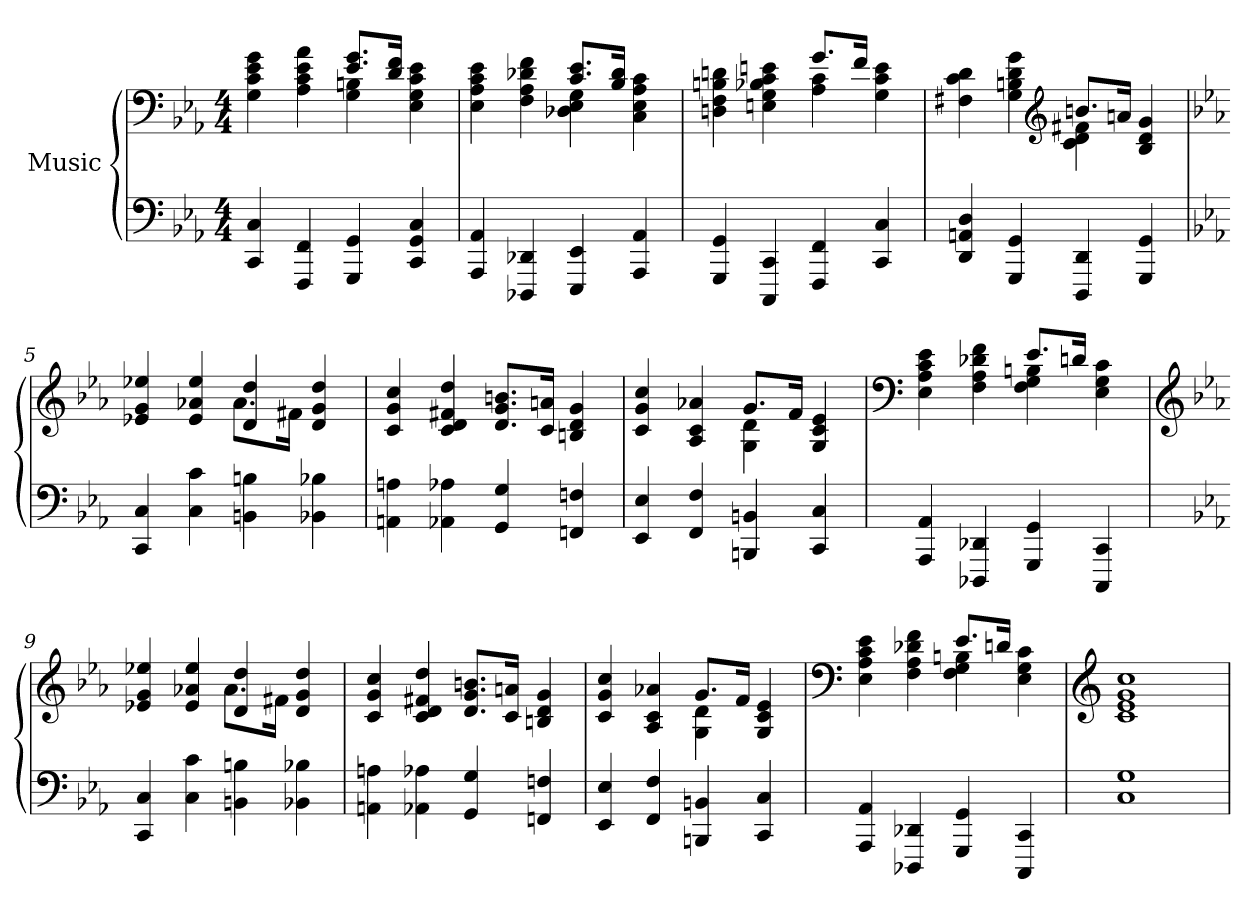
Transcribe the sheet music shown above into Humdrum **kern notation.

**kern	**kern
*part1	*part1
*staff2	*staff1
*I"Music	*
*clefF4	*clefF4
*k[b-e-a-]	*k[b-e-a-]
*M4/4	*M4/4
=1	=1
*	*^
4C/ 4CC/	4g\ 4e-\ 4c\ 4G\	2ryy
4FF/ 4FFF/	4A-\ 4a-\ 4c\ 4e-\	.
4GG/ 4GGG/	8.e-/ 8.g/L	4Bn\ 4G\
.	16f/ 16d/J	.
4CC/ 4GG/ 4C/	4E-\ 4c\ 4e-\ 4G\	4ryy
=2	=2	=2
4AA-/ 4AAA-/	4c\ 4E-\ 4A-\ 4e-\	2ryy
4DDD-X/ 4DD-X/	4A-\ 4d-X\ 4f\ 4F\	.
4EEE-/ 4EE-/	8.e-/ 8.c/L	4G\ 4D-X\ 4E-\
.	16d-/ 16B-/J	.
4AAA-/ 4AA-/	4C\ 4A-\ 4E-\ 4c\	4ryy
=3	=3	=3
4GGG/ 4GG/	4dn\ 4Bn\ 4F\ 4Dn\	2ryy
4CCC/ 4CC/	4En\ 4en\ 4G\ 4c\ 4B-X\	.
4FFF/ 4FF/	8.g/L	4c\ 4A-\
.	16f/J	.
4C/ 4CC/	4G\ 4c\ 4e\	4ryy
=4	=4	=4
4D/ 4DD/ 4AAn/	4c\ 4d\ 4F#X\	2ryy
4GGG/ 4GG/	4g\ 4G\ 4Bn\ 4d\	.
*	*clefG2	*
4DDD/ 4DD/	8.bn/L	4f#X\ 4d\ 4c\
.	16an/J	.
4GGG/ 4GG/	4d/ 4B/ 4g/	4ryy
=5	=5	=5
*k[b-e-a-]	*k[b-e-a-]	*
4C/ 4CC/	4e-X/ 4g/ 4ee-X/	2ryy
4C\ 4c\	4a-X/ 4ee-/ 4e-/	.
4Bn\ 4BBn\	4dd/ 4d/	8.a-\L
.	.	16f#X\J
4BB-X\ 4B-X\	4dd/ 4g/ 4d/	4ryy
*	*v	*v
=6	=6
4AAn\ 4An\	4c/ 4cc/ 4g/
4A-X\ 4AA-X\	4dd/ 4f#X/ 4d/ 4c/
4GG/ 4G/	8.d/ 8.bn/ 8.g/L
.	16c/ 16an/J
4Fn/ 4FFn/	4g/ 4Bn/ 4d/
=7	=7
*	*^
4EE-/ 4E-/	4c/ 4g/ 4cc/	2ryy
4F/ 4FF/	4A-/ 4c/ 4a-X/	.
4BBBn/ 4BBn/	8.g/L	4d\ 4G\
.	16f/J	.
4C/ 4CC/	4G/ 4e-/ 4c/	4ryy
=8	=8	=8
*	*clefF4	*
4AA-/ 4AAA-/	4c\ 4A-\ 4E-\ 4e-\	2ryy
4DDD-X/ 4DD-X/	4F\ 4A-\ 4f\ 4d-X\	.
4GG/ 4GGG/	8.e-/L	4G\ 4Bn\ 4F\
.	16dn/J	.
4CCC/ 4CC/	4E-\ 4c\ 4G\	4ryy
=9	=9	=9
*	*clefG2	*
*k[b-e-a-]	*k[b-e-a-]	*
4CC/ 4C/	4e-X/ 4ee-X/ 4g/	2ryy
4c\ 4C\	4a-X/ 4ee-/ 4e-/	.
4BBn\ 4Bn\	4d/ 4dd/	8.a-\L
.	.	16f#X\J
4B-X\ 4BB-X\	4d/ 4dd/ 4g/	4ryy
*	*v	*v
=10	=10
4An\ 4AAn\	4g/ 4cc/ 4c/
4A-X\ 4AA-X\	4dd/ 4d/ 4f#X/ 4c/
4GG/ 4G/	8.bn/ 8.d/ 8.g/L
.	16c/ 16an/J
4FFn/ 4Fn/	4g/ 4Bn/ 4d/
=11	=11
*	*^
4EE-/ 4E-/	4cc/ 4g/ 4c/	2ryy
4F/ 4FF/	4A-/ 4c/ 4a-X/	.
4BBBn/ 4BBn/	8.g/L	4d\ 4G\
.	16f/J	.
4CC/ 4C/	4c/ 4e-/ 4G/	4ryy
=12	=12	=12
*	*clefF4	*
4AAA-/ 4AA-/	4c\ 4A-\ 4E-\ 4e-\	2ryy
4DD-X/ 4DDD-X/	4F\ 4f\ 4A-\ 4d-X\	.
4GGG/ 4GG/	8.e-/L	4G\ 4Bn\ 4F\
.	16dn/J	.
4CC/ 4CCC/	4E-\ 4c\ 4G\	4ryy
*	*v	*v
=13	=13
*	*clefG2
1G 1C	1g 1cc 1c 1e-
=	=
*-	*-
